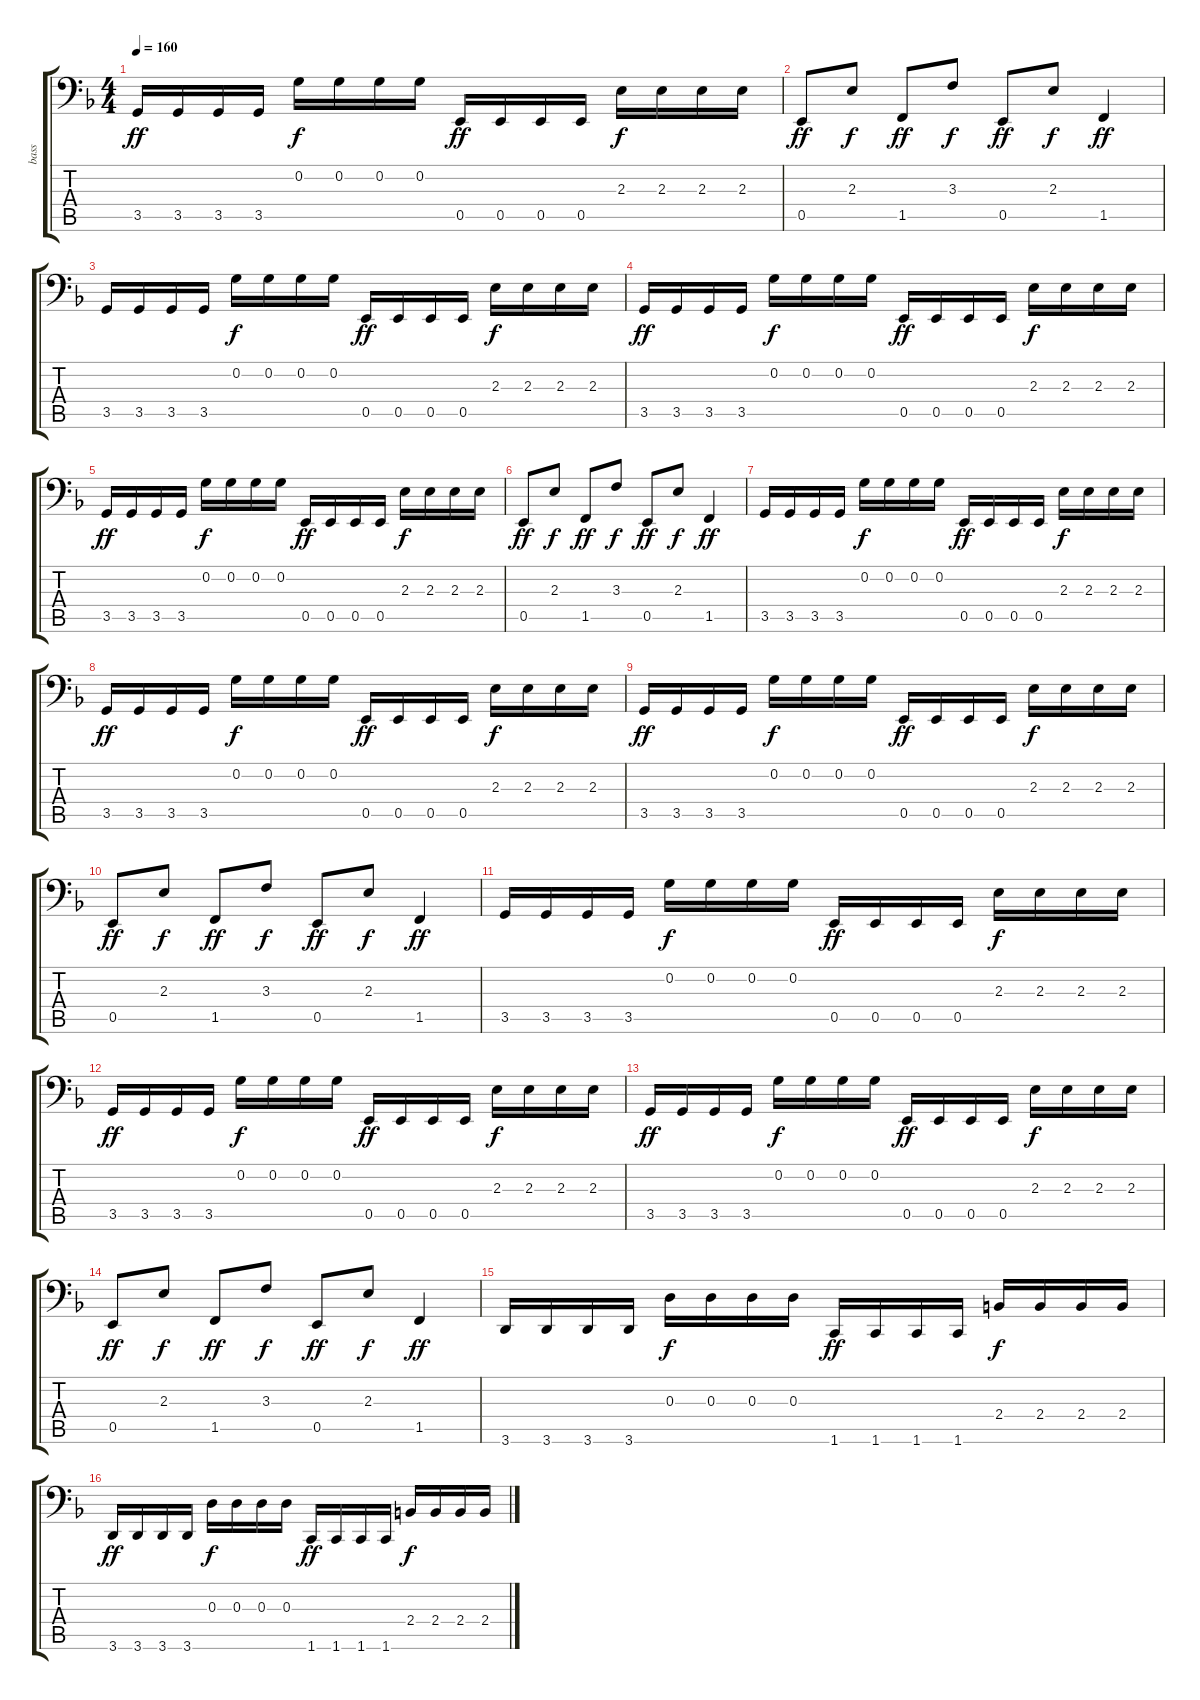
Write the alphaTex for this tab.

\track ("bass" "bass") {instrument electricbassfinger}
\staff {score tabs}
\tuning (C3 G2 D2 A1 E1 B0) {hide}
\ts (4 4)
\tempo 160
\clef f4
\ks dminor
3.5.16{dy ff} 3.5.16 3.5.16 3.5.16 0.2.16{dy f} 0.2.16 0.2.16 0.2.16 0.5.16{dy ff} 0.5.16 0.5.16 0.5.16 2.3.16{dy f} 2.3.16 2.3.16 2.3.16 |
0.5.8{dy ff} 2.3.8{dy f} 1.5.8{dy ff} 3.3.8{dy f} 0.5.8{dy ff} 2.3.8{dy f} 1.5.4{dy ff} |
3.5.16 3.5.16 3.5.16 3.5.16 0.2.16{dy f} 0.2.16 0.2.16 0.2.16 0.5.16{dy ff} 0.5.16 0.5.16 0.5.16 2.3.16{dy f} 2.3.16 2.3.16 2.3.16 |
3.5.16{dy ff} 3.5.16 3.5.16 3.5.16 0.2.16{dy f} 0.2.16 0.2.16 0.2.16 0.5.16{dy ff} 0.5.16 0.5.16 0.5.16 2.3.16{dy f} 2.3.16 2.3.16 2.3.16 |
3.5.16{dy ff} 3.5.16 3.5.16 3.5.16 0.2.16{dy f} 0.2.16 0.2.16 0.2.16 0.5.16{dy ff} 0.5.16 0.5.16 0.5.16 2.3.16{dy f} 2.3.16 2.3.16 2.3.16 |
0.5.8{dy ff} 2.3.8{dy f} 1.5.8{dy ff} 3.3.8{dy f} 0.5.8{dy ff} 2.3.8{dy f} 1.5.4{dy ff} |
3.5.16 3.5.16 3.5.16 3.5.16 0.2.16{dy f} 0.2.16 0.2.16 0.2.16 0.5.16{dy ff} 0.5.16 0.5.16 0.5.16 2.3.16{dy f} 2.3.16 2.3.16 2.3.16 |
3.5.16{dy ff} 3.5.16 3.5.16 3.5.16 0.2.16{dy f} 0.2.16 0.2.16 0.2.16 0.5.16{dy ff} 0.5.16 0.5.16 0.5.16 2.3.16{dy f} 2.3.16 2.3.16 2.3.16 |
3.5.16{dy ff} 3.5.16 3.5.16 3.5.16 0.2.16{dy f} 0.2.16 0.2.16 0.2.16 0.5.16{dy ff} 0.5.16 0.5.16 0.5.16 2.3.16{dy f} 2.3.16 2.3.16 2.3.16 |
0.5.8{dy ff} 2.3.8{dy f} 1.5.8{dy ff} 3.3.8{dy f} 0.5.8{dy ff} 2.3.8{dy f} 1.5.4{dy ff} |
3.5.16 3.5.16 3.5.16 3.5.16 0.2.16{dy f} 0.2.16 0.2.16 0.2.16 0.5.16{dy ff} 0.5.16 0.5.16 0.5.16 2.3.16{dy f} 2.3.16 2.3.16 2.3.16 |
3.5.16{dy ff} 3.5.16 3.5.16 3.5.16 0.2.16{dy f} 0.2.16 0.2.16 0.2.16 0.5.16{dy ff} 0.5.16 0.5.16 0.5.16 2.3.16{dy f} 2.3.16 2.3.16 2.3.16 |
3.5.16{dy ff} 3.5.16 3.5.16 3.5.16 0.2.16{dy f} 0.2.16 0.2.16 0.2.16 0.5.16{dy ff} 0.5.16 0.5.16 0.5.16 2.3.16{dy f} 2.3.16 2.3.16 2.3.16 |
0.5.8{dy ff} 2.3.8{dy f} 1.5.8{dy ff} 3.3.8{dy f} 0.5.8{dy ff} 2.3.8{dy f} 1.5.4{dy ff} |
3.6.16 3.6.16 3.6.16 3.6.16 0.3.16{dy f} 0.3.16 0.3.16 0.3.16 1.6.16{dy ff} 1.6.16 1.6.16 1.6.16 2.4.16{dy f} 2.4.16 2.4.16 2.4.16 |
3.6.16{dy ff} 3.6.16 3.6.16 3.6.16 0.3.16{dy f} 0.3.16 0.3.16 0.3.16 1.6.16{dy ff} 1.6.16 1.6.16 1.6.16 2.4.16{dy f} 2.4.16 2.4.16 2.4.16
